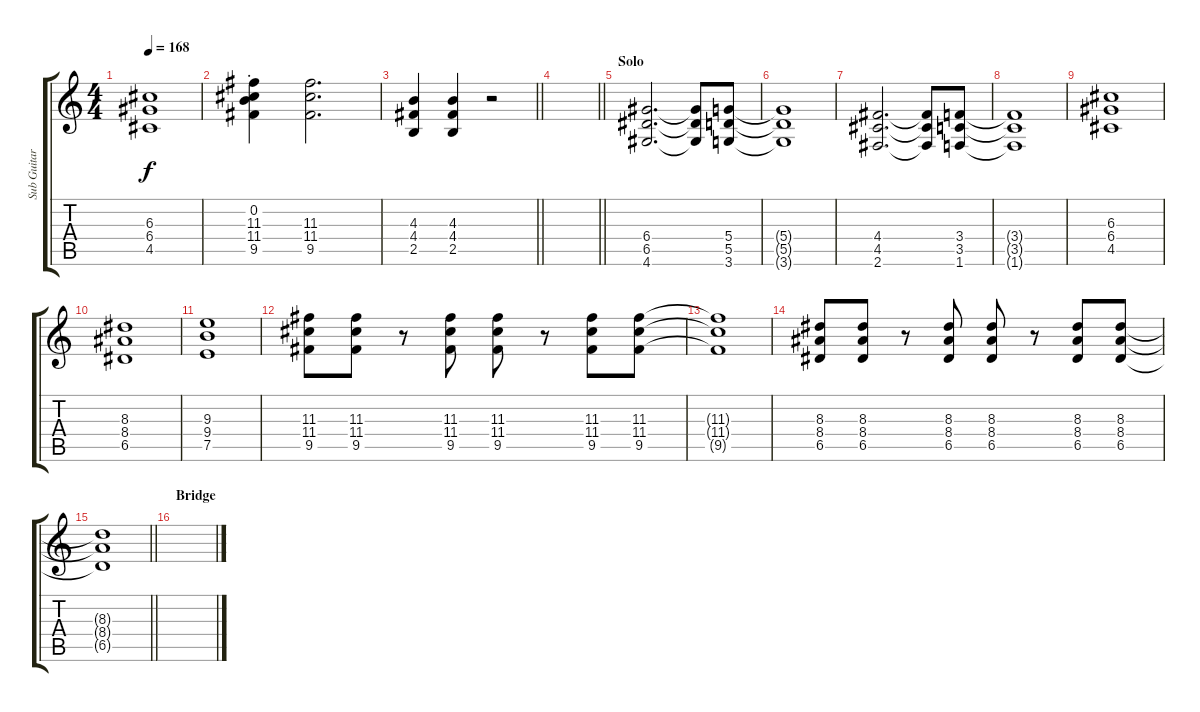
\track ("Sub Guitar" "Sub Guitar") {instrument distortionguitar}
\staff {score tabs}
\tuning (E4 B3 G3 D3 A2 E2) {hide}
\ts (4 4)
\tempo 168
\clef g2
\ks c
(6.3 6.4 4.5).1{dy f} |
(0.2 11.3{st} 11.4{st} 9.5{st}).4 (11.3 11.4 9.5).2{d} |
\barLineRight lightlight
(4.3 4.4 2.5).4 (4.3 4.4 2.5).4 r.2 |
\barLineRight lightlight
|
\section ("" "Solo")
(6.4 6.5 4.6).2{d} (6.4{t} 6.5{t} 4.6{t}).8 (5.4 5.5 3.6).8 |
(5.4{t} 5.5{t} 3.6{t}).1 |
(4.4 4.5 2.6).2{d} (4.4{t} 4.5{t} 2.6{t}).8 (3.4 3.5 1.6).8 |
(3.4{t} 3.5{t} 1.6{t}).1 |
(6.3 6.4 4.5).1 |
(8.3 8.4 6.5).1 |
(9.3 9.4 7.5).1 |
(11.3 11.4 9.5).8 (11.3 11.4 9.5).8 r.8 (11.3 11.4 9.5).8 (11.3 11.4 9.5).8 r.8 (11.3 11.4 9.5).8 (11.3 11.4 9.5).8 |
(11.3{t} 11.4{t} 9.5{t}).1 |
(8.3 8.4 6.5).8 (8.3 8.4 6.5).8 r.8 (8.3 8.4 6.5).8 (8.3 8.4 6.5).8 r.8 (8.3 8.4 6.5).8 (8.3 8.4 6.5).8 |
\barLineRight lightlight
(8.3{t} 8.4{t} 6.5{t}).1 |
\section ("" "Bridge")
